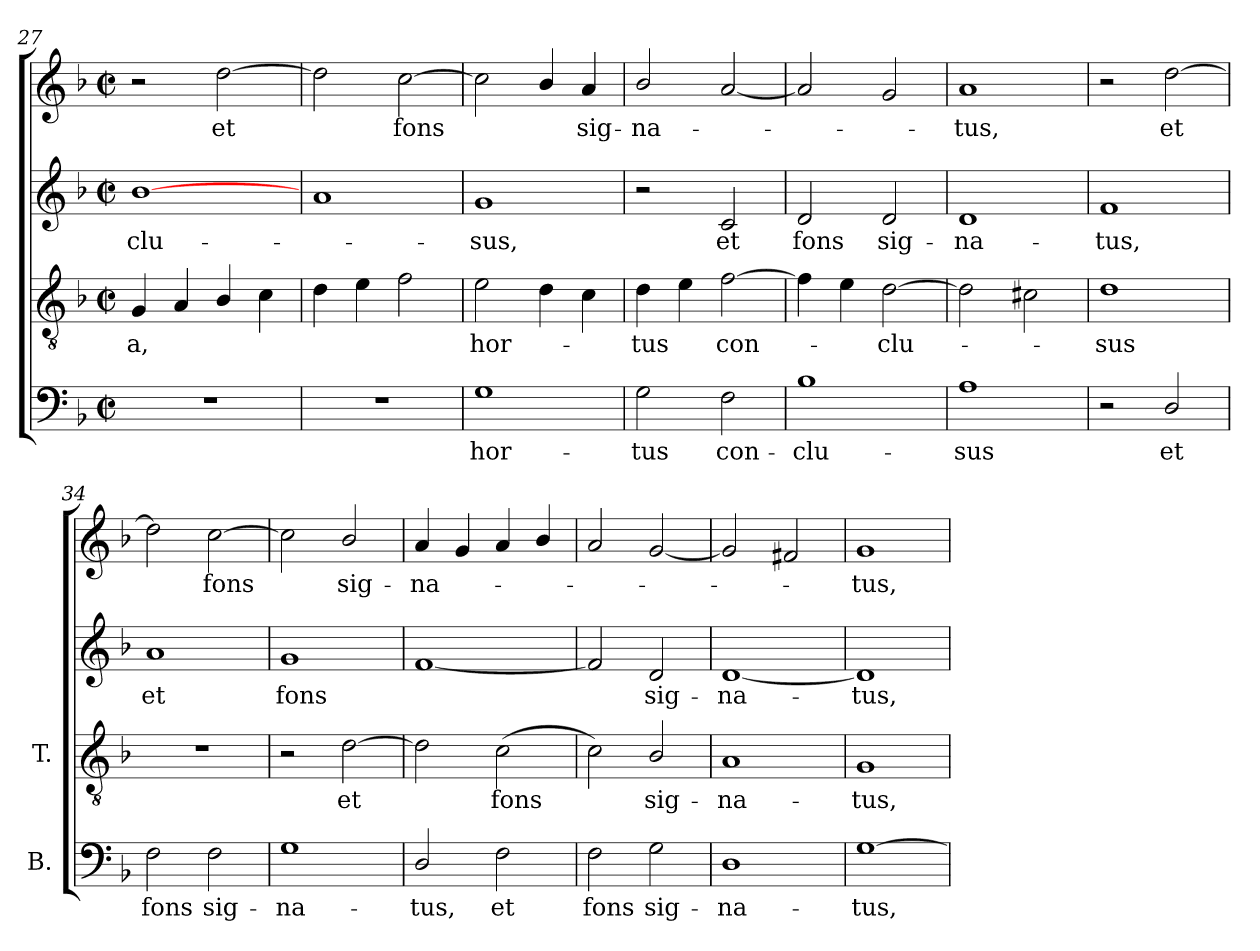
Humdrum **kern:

**kern	**text	**kern	**text	**kern	**text	**kern	**text
*part4	*part4	*part3	*part3	*part2	*part2	*part1	*part1
*staff4	*staff4	*staff3	*staff3	*staff2	*staff2	*staff1	*staff1
*I""Bajo"	*	*I""Contralto"	*	*I""Tenor"	*	*I""Tiple"	*
*I'B.	*	*I'T.	*	*	*	*	*
*clefF4	*	*clefGv2	*	*clefG2	*	*clefG2	*
*	*	*ITrd7c12	*	*	*	*	*
*k[b-]	*	*k[b-]	*	*k[b-]	*	*k[b-]	*
*F:	*	*F:	*	*F:	*	*F:	*
*M2/2	*	*M2/2	*	*M2/2	*	*M2/2	*
*met(c|)	*	*met(c|)	*	*met(c|)	*	*met(c|)	*
=27	=27	=27	=27	=27	=27	=27	=27
!	!	!	!LO:LY:b:color=#000000	!	!	!	!
!	!	!	!	!	!LO:LY:b:color=#000000	!	!
1r	.	4GGi/	-a,	[1b-i	-clu-	2r	.
.	.	4AAi/	.	.	.	.	.
!	!	!	!	!	!	!	!LO:LY:b:color=#000000
.	.	4BB-i/	.	.	.	[2ddi\	et
.	.	4Ci\	.	.	.	.	.
!!LO:LB:g=z
=28	=28	=28	=28	=28	=28	=28	=28
1r	.	4Di\	.	1ai	.	2ddi\]	.
.	.	4Ei\	.	.	.	.	.
!	!	!	!	!	!	!	!LO:LY:b:color=#000000
.	.	2Fi\	.	.	.	[2cci\	fons
=29	=29	=29	=29	=29	=29	=29	=29
!	!LO:LY:b:color=#000000	!	!	!	!	!	!
!	!	!	!LO:LY:b:color=#000000	!	!	!	!
!	!	!	!	!	!LO:LY:b:color=#000000	!	!
1Gi	hor-	2Ei\	hor-	1gi	-sus,	2cci\]	.
.	.	4Di\	.	.	.	4b-i/	.
!	!	!	!	!	!	!	!LO:LY:b:color=#000000
.	.	4Ci\	.	.	.	4ai/	sig-
=30	=30	=30	=30	=30	=30	=30	=30
!	!LO:LY:b:color=#000000	!	!	!	!	!	!
!	!	!	!LO:LY:b:color=#000000	!	!	!	!
!	!	!	!	!	!	!	!LO:LY:b:color=#000000
2Gi\	-tus	4Di\	-tus	2r	.	2b-i/	-na-
.	.	4Ei\	.	.	.	.	.
!	!LO:LY:b:color=#000000	!	!	!	!	!	!
!	!	!	!LO:LY:b:color=#000000	!	!	!	!
!	!	!	!	!	!LO:LY:b:color=#000000	!	!
2Fi\	con-	[2Fi\	con-	2ci/	et	[2ai/	.
=31	=31	=31	=31	=31	=31	=31	=31
!	!LO:LY:b:color=#000000	!	!	!	!	!	!
!	!	!	!	!	!LO:LY:b:color=#000000	!	!
1B-i	-clu-	4Fi\]	.	2di/	fons	2ai/]	.
.	.	4Ei\	.	.	.	.	.
!	!	!	!LO:LY:b:color=#000000	!	!	!	!
!	!	!	!	!	!LO:LY:b:color=#000000	!	!
.	.	[2Di\	-clu-	2di/	sig-	2gi/	.
=32	=32	=32	=32	=32	=32	=32	=32
!	!LO:LY:b:color=#000000	!	!	!	!	!	!
!	!	!	!	!	!LO:LY:b:color=#000000	!	!
!	!	!	!	!	!	!	!LO:LY:b:color=#000000
1Ai	-sus	2Di\]	.	1di	-na-	1ai	-tus,
.	.	2C#Xi\	.	.	.	.	.
=33	=33	=33	=33	=33	=33	=33	=33
!	!	!	!LO:LY:b:color=#000000	!	!	!	!
!	!	!	!	!	!LO:LY:b:color=#000000	!	!
2r	.	1Di	-sus	1fi	-tus,	2r	.
!	!LO:LY:b:color=#000000	!	!	!	!	!	!
!	!	!	!	!	!	!	!LO:LY:b:color=#000000
2Di/	et	.	.	.	.	[2ddi\	et
=34	=34	=34	=34	=34	=34	=34	=34
!	!LO:LY:b:color=#000000	!	!	!	!	!	!
!	!	!	!	!	!LO:LY:b:color=#000000	!	!
2Fi\	fons	1r	.	1ai	et	2ddi\]	.
!	!LO:LY:b:color=#000000	!	!	!	!	!	!
!	!	!	!	!	!	!	!LO:LY:b:color=#000000
2Fi\	sig-	.	.	.	.	[2cci\	fons
=35	=35	=35	=35	=35	=35	=35	=35
!	!LO:LY:b:color=#000000	!	!	!	!	!	!
!	!	!	!	!	!LO:LY:b:color=#000000	!	!
1Gi	-na-	2r	.	1gi	fons	2cci\]	.
!	!	!	!LO:LY:b:color=#000000	!	!	!	!
!	!	!	!	!	!	!	!LO:LY:b:color=#000000
.	.	[2Di\	et	.	.	2b-i/	sig-
!!LO:PB:g=z
=36	=36	=36	=36	=36	=36	=36	=36
!	!LO:LY:b:color=#000000	!	!	!	!	!	!
!	!	!	!	!	!	!	!LO:LY:b:color=#000000
2Di/	-tus,	2Di\]	.	[1fi	.	4ai/	-na-
.	.	.	.	.	.	4gi/	.
!	!LO:LY:b:color=#000000	!	!	!	!	!	!
!	!	!	!LO:LY:b:color=#000000	!	!	!	!
2Fi\	et	(2Ci\	fons	.	.	4ai/	.
.	.	.	.	.	.	4b-i/	.
=37	=37	=37	=37	=37	=37	=37	=37
!	!LO:LY:b:color=#000000	!	!	!	!	!	!
2Fi\	fons	2Ci\)	.	2fi/]	.	2ai/	.
!	!LO:LY:b:color=#000000	!	!	!	!	!	!
!	!	!	!LO:LY:b:color=#000000	!	!	!	!
!	!	!	!	!	!LO:LY:b:color=#000000	!	!
2Gi\	sig-	2BB-i/	sig-	2di/	sig-	[2gi/	.
=38	=38	=38	=38	=38	=38	=38	=38
!	!LO:LY:b:color=#000000	!	!	!	!	!	!
!	!	!	!LO:LY:b:color=#000000	!	!	!	!
!	!	!	!	!	!LO:LY:b:color=#000000	!	!
1Di	-na-	1AAi	-na-	[1di	-na-	2gi/]	.
.	.	.	.	.	.	2f#Xi/	.
=39	=39	=39	=39	=39	=39	=39	=39
!	!LO:LY:b:color=#000000	!	!	!	!	!	!
!	!	!	!LO:LY:b:color=#000000	!	!	!	!
!	!	!	!	!	!LO:LY:b:color=#000000	!	!
!	!	!	!	!	!	!	!LO:LY:b:color=#000000
[1Gi	-tus,	1GGi	-tus,	1di]	-tus,	1gi	-tus,
=	=	=	=	=	=	=	=
*-	*-	*-	*-	*-	*-	*-	*-
